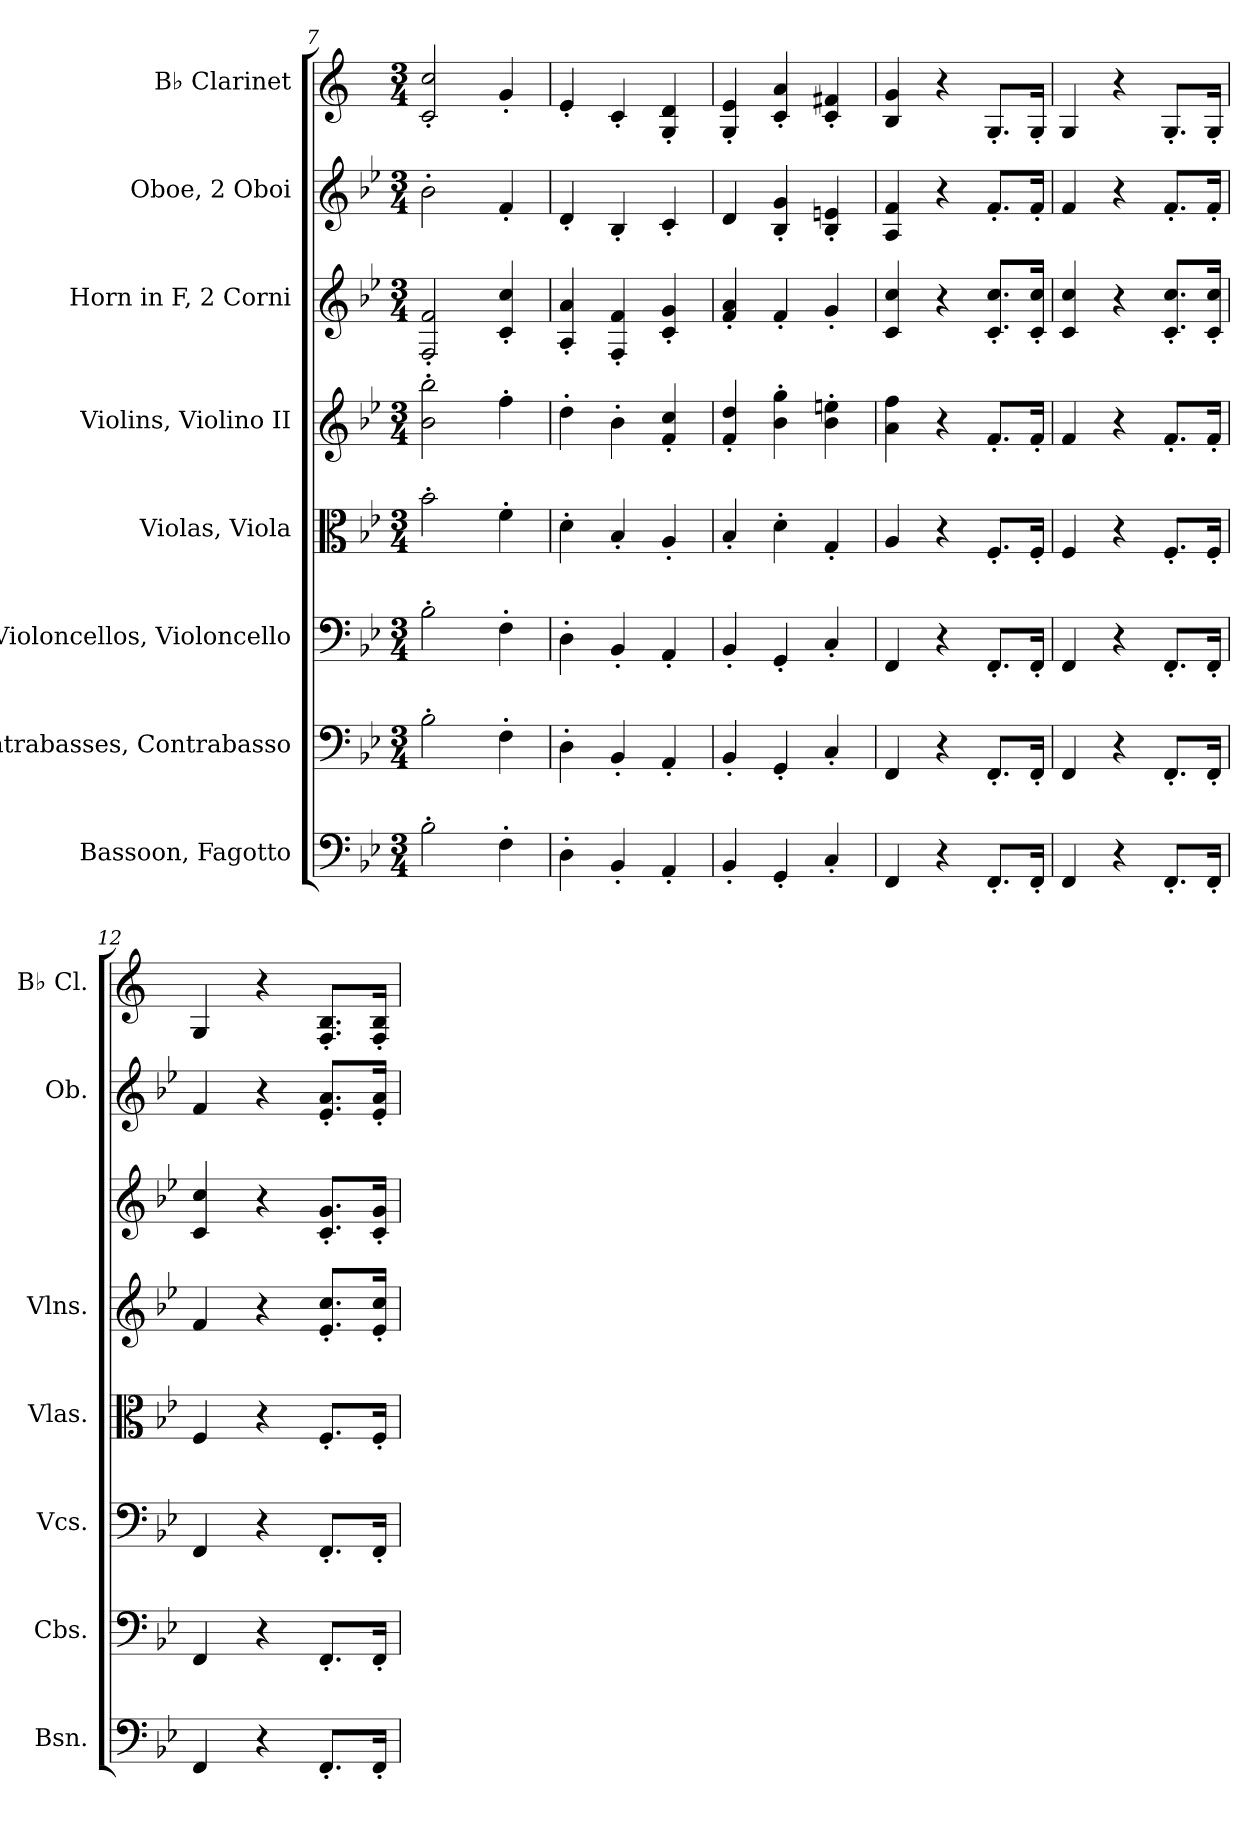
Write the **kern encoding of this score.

**kern	**kern	**kern	**kern	**kern	**kern	**kern	**kern
*part8	*part7	*part6	*part5	*part4	*part3	*part2	*part1
*staff8	*staff7	*staff6	*staff5	*staff4	*staff3	*staff2	*staff1
*I"Bassoon, Fagotto	*I"Contrabasses, Contrabasso	*I"Violoncellos, Violoncello	*I"Violas, Viola	*I"Violins, Violino II	*I"Horn in F, 2 Corni	*I"Oboe, 2 Oboi	*I"B♭ Clarinet
*I'Bsn.	*I'Cbs.	*I'Vcs.	*I'Vlas.	*I'Vlns.	*	*I'Ob.	*I'B♭ Cl.
*clefF4	*clefF4	*clefF4	*clefC3	*clefG2	*clefG2	*clefG2	*clefG2
*	*ITrd7c12	*	*	*	*ITrd4c7	*	*ITrd1c2
*k[b-e-]	*k[b-e-]	*k[b-e-]	*k[b-e-]	*k[b-e-]	*k[b-e-a-]	*k[b-e-]	*k[b-e-]
*M3/4	*M3/4	*M3/4	*M3/4	*M3/4	*M3/4	*M3/4	*M3/4
=7	=7	=7	=7	=7	=7	=7	=7
2B-'\	2BB-'\	2B-'\	2b-'\	2b-\' 2bb-\'	2BB-/' 2B-/'	2b-'\	2B-/' 2b-/'
4F'\	4FF'\	4F'\	4f'\	4ff'\	4F/' 4f/'	4f'/	4f'/
=8	=8	=8	=8	=8	=8	=8	=8
4D'\	4DD'\	4D'\	4d'\	4dd'\	4D/' 4d/'	4d'/	4d'/
4BB-'/	4BBB-'/	4BB-'/	4B-'/	4b-'\	4BB-/' 4B-/'	4B-'/	4B-'/
4AA'/	4AAA'/	4AA'/	4A'/	4f/' 4cc/'	4F/' 4c/'	4c'/	4F/' 4c/'
!!LO:LB:g=z
=9	=9	=9	=9	=9	=9	=9	=9
4BB-'/	4BBB-'/	4BB-'/	4B-'/	4f/' 4dd/'	4B-/' 4d/'	4d/	4F/' 4d/'
4GG'/	4GGG'/	4GG'/	4d'\	4b-\' 4gg\'	4B-'/	4B-/' 4g/'	4B-/' 4g/'
4C'/	4CC'/	4C'/	4G'/	4b-\' 4een\'	4c'/	4B-/' 4en/'	4B-/' 4en/'
=10	=10	=10	=10	=10	=10	=10	=10
4FF/	4FFF/	4FF/	4A/	4a\ 4ff\	4F/ 4f/	4A/ 4f/	4A/ 4f/
4r	4r	4r	4r	4r	4r	4r	4r
8.FF'/L	8.FFF'/L	8.FF'/L	8.F'/L	8.f'/L	8.F'/ 8.f'/L	8.f'/L	8.F'/L
16FF'/Jk	16FFF'/Jk	16FF'/Jk	16F'/Jk	16f'/Jk	16F'/ 16f'/Jk	16f'/Jk	16F'/Jk
=11	=11	=11	=11	=11	=11	=11	=11
4FF/	4FFF/	4FF/	4F/	4f/	4F/ 4f/	4f/	4F/
4r	4r	4r	4r	4r	4r	4r	4r
8.FF'/L	8.FFF'/L	8.FF'/L	8.F'/L	8.f'/L	8.F'/ 8.f'/L	8.f'/L	8.F'/L
16FF'/Jk	16FFF'/Jk	16FF'/Jk	16F'/Jk	16f'/Jk	16F'/ 16f'/Jk	16f'/Jk	16F'/Jk
=12	=12	=12	=12	=12	=12	=12	=12
4FF/	4FFF/	4FF/	4F/	4f/	4F/ 4f/	4f/	4F/
4r	4r	4r	4r	4r	4r	4r	4r
8.FF'/L	8.FFF'/L	8.FF'/L	8.F'/L	8.e-'/ 8.cc'/L	8.F'/ 8.c'/L	8.e-'/ 8.a'/L	8.E-/' 8.A/'L
16FF'/Jk	16FFF'/Jk	16FF'/Jk	16F'/Jk	16e-'/ 16cc'/Jk	16F'/ 16c'/Jk	16e-'/ 16a'/Jk	16E-/' 16A/'Jk
=	=	=	=	=	=	=	=
*-	*-	*-	*-	*-	*-	*-	*-
